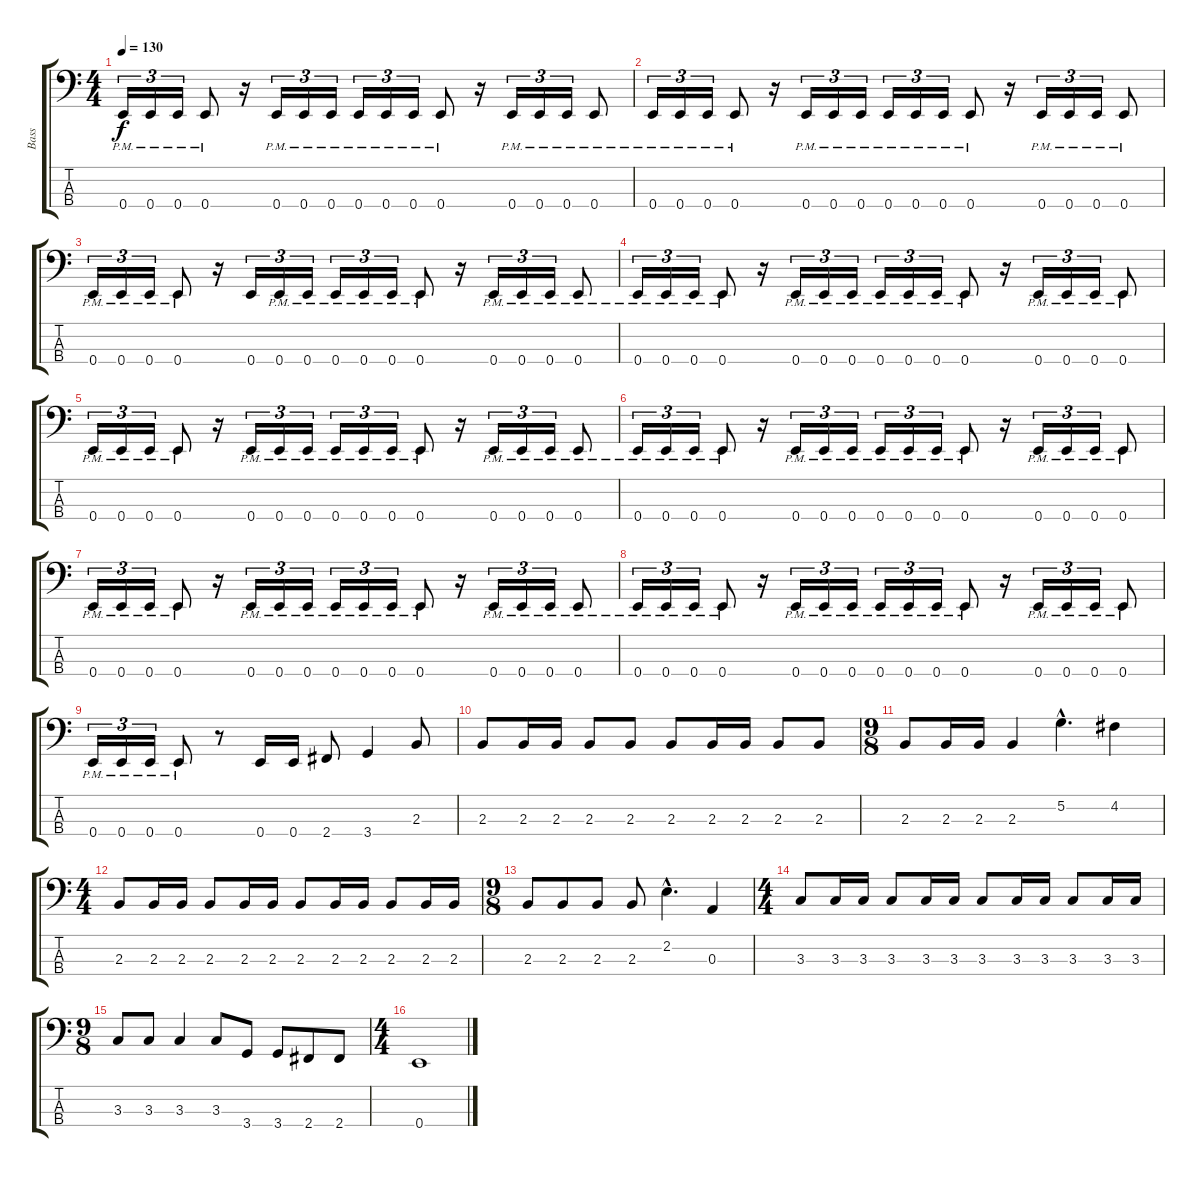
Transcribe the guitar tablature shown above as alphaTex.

\track ("Bass" "Bass") {instrument electricbassfinger}
\staff {score tabs}
\tuning (G2 D2 A1 E1) {hide}
\ts (4 4)
\tempo 130
\clef f4
\ks c
0.4{pm}.16{tu (3 2) dy f} 0.4{pm}.16{tu (3 2)} 0.4{pm}.16{tu (3 2)} 0.4{pm}.8 r.16 0.4{pm}.16{tu (3 2)} 0.4{pm}.16{tu (3 2)} 0.4{pm}.16{tu (3 2)} 0.4{pm}.16{tu (3 2)} 0.4{pm}.16{tu (3 2)} 0.4{pm}.16{tu (3 2)} 0.4{pm}.8 r.16 0.4{pm}.16{tu (3 2)} 0.4{pm}.16{tu (3 2)} 0.4{pm}.16{tu (3 2)} 0.4{pm}.8 |
0.4{pm}.16{tu (3 2)} 0.4{pm}.16{tu (3 2)} 0.4{pm}.16{tu (3 2)} 0.4{pm}.8 r.16 0.4{pm}.16{tu (3 2)} 0.4{pm}.16{tu (3 2)} 0.4{pm}.16{tu (3 2)} 0.4{pm}.16{tu (3 2)} 0.4{pm}.16{tu (3 2)} 0.4{pm}.16{tu (3 2)} 0.4{pm}.8 r.16 0.4{pm}.16{tu (3 2)} 0.4{pm}.16{tu (3 2)} 0.4{pm}.16{tu (3 2)} 0.4{pm}.8 |
0.4{pm}.16{tu (3 2)} 0.4{pm}.16{tu (3 2)} 0.4{pm}.16{tu (3 2)} 0.4{pm}.8 r.16 0.4.16{tu (3 2)} 0.4{pm}.16{tu (3 2)} 0.4{pm}.16{tu (3 2)} 0.4{pm}.16{tu (3 2)} 0.4{pm}.16{tu (3 2)} 0.4{pm}.16{tu (3 2)} 0.4{pm}.8 r.16 0.4{pm}.16{tu (3 2)} 0.4{pm}.16{tu (3 2)} 0.4{pm}.16{tu (3 2)} 0.4{pm}.8 |
0.4{pm}.16{tu (3 2)} 0.4{pm}.16{tu (3 2)} 0.4{pm}.16{tu (3 2)} 0.4{pm}.8 r.16 0.4{pm}.16{tu (3 2)} 0.4{pm}.16{tu (3 2)} 0.4{pm}.16{tu (3 2)} 0.4{pm}.16{tu (3 2)} 0.4{pm}.16{tu (3 2)} 0.4{pm}.16{tu (3 2)} 0.4{pm}.8 r.16 0.4{pm}.16{tu (3 2)} 0.4{pm}.16{tu (3 2)} 0.4{pm}.16{tu (3 2)} 0.4{pm}.8 |
0.4{pm}.16{tu (3 2)} 0.4{pm}.16{tu (3 2)} 0.4{pm}.16{tu (3 2)} 0.4{pm}.8 r.16 0.4{pm}.16{tu (3 2)} 0.4{pm}.16{tu (3 2)} 0.4{pm}.16{tu (3 2)} 0.4{pm}.16{tu (3 2)} 0.4{pm}.16{tu (3 2)} 0.4{pm}.16{tu (3 2)} 0.4{pm}.8 r.16 0.4{pm}.16{tu (3 2)} 0.4{pm}.16{tu (3 2)} 0.4{pm}.16{tu (3 2)} 0.4{pm}.8 |
0.4{pm}.16{tu (3 2)} 0.4{pm}.16{tu (3 2)} 0.4{pm}.16{tu (3 2)} 0.4{pm}.8 r.16 0.4{pm}.16{tu (3 2)} 0.4{pm}.16{tu (3 2)} 0.4{pm}.16{tu (3 2)} 0.4{pm}.16{tu (3 2)} 0.4{pm}.16{tu (3 2)} 0.4{pm}.16{tu (3 2)} 0.4{pm}.8 r.16 0.4{pm}.16{tu (3 2)} 0.4{pm}.16{tu (3 2)} 0.4{pm}.16{tu (3 2)} 0.4{pm}.8 |
0.4{pm}.16{tu (3 2)} 0.4{pm}.16{tu (3 2)} 0.4{pm}.16{tu (3 2)} 0.4{pm}.8 r.16 0.4{pm}.16{tu (3 2)} 0.4{pm}.16{tu (3 2)} 0.4{pm}.16{tu (3 2)} 0.4{pm}.16{tu (3 2)} 0.4{pm}.16{tu (3 2)} 0.4{pm}.16{tu (3 2)} 0.4{pm}.8 r.16 0.4{pm}.16{tu (3 2)} 0.4{pm}.16{tu (3 2)} 0.4{pm}.16{tu (3 2)} 0.4{pm}.8 |
0.4{pm}.16{tu (3 2)} 0.4{pm}.16{tu (3 2)} 0.4{pm}.16{tu (3 2)} 0.4{pm}.8 r.16 0.4{pm}.16{tu (3 2)} 0.4{pm}.16{tu (3 2)} 0.4{pm}.16{tu (3 2)} 0.4{pm}.16{tu (3 2)} 0.4{pm}.16{tu (3 2)} 0.4{pm}.16{tu (3 2)} 0.4{pm}.8 r.16 0.4{pm}.16{tu (3 2)} 0.4{pm}.16{tu (3 2)} 0.4{pm}.16{tu (3 2)} 0.4{pm}.8 |
0.4{pm}.16{tu (3 2)} 0.4{pm}.16{tu (3 2)} 0.4{pm}.16{tu (3 2)} 0.4{pm}.8 r.8 0.4.16 0.4.16 2.4.8 3.4.4 2.3.8 |
2.3.8 2.3.16 2.3.16 2.3.8 2.3.8 2.3.8 2.3.16 2.3.16 2.3.8 2.3.8 |
\ts (9 8)
2.3.8 2.3.16 2.3.16 2.3.4 5.2{hac}.4{d} 4.2.4 |
\ts (4 4)
2.3.8 2.3.16 2.3.16 2.3.8 2.3.16 2.3.16 2.3.8 2.3.16 2.3.16 2.3.8 2.3.16 2.3.16 |
\ts (9 8)
2.3.8 2.3.8 2.3.8 2.3.8 2.2{hac}.4{d} 0.3.4 |
\ts (4 4)
3.3.8 3.3.16 3.3.16 3.3.8 3.3.16 3.3.16 3.3.8 3.3.16 3.3.16 3.3.8 3.3.16 3.3.16 |
\ts (9 8)
3.3.8 3.3.8 3.3.4 3.3.8 3.4.8 3.4.8 2.4.8 2.4.8 |
\ts (4 4)
0.4.1
